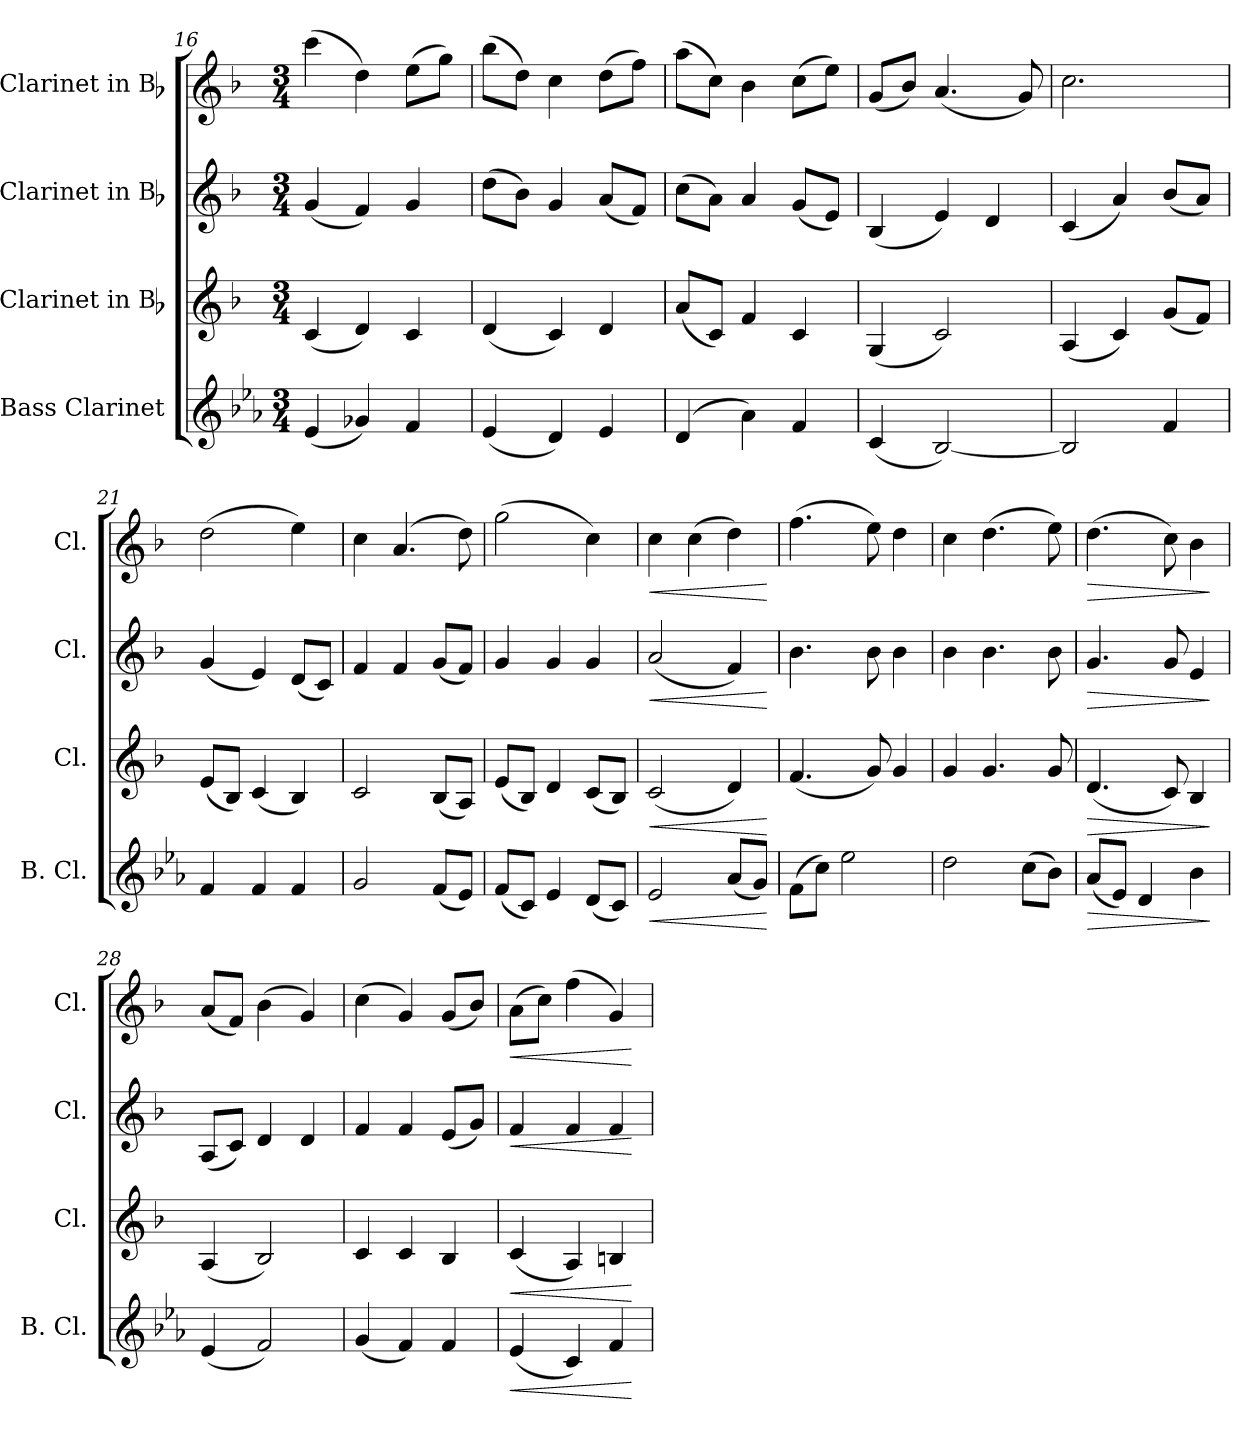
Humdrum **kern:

**kern	**dynam	**kern	**dynam	**kern	**dynam	**kern	**dynam
*part4	*part4	*part3	*part3	*part2	*part2	*part1	*part1
*staff4	*staff4	*staff3	*staff3	*staff2	*staff2	*staff1	*staff1
*I"Bass Clarinet	*	*I"Clarinet in Bb	*	*I"Clarinet in Bb	*	*I"Clarinet in Bb	*
*I'B. Cl.	*	*I'Cl.	*	*I'Cl.	*	*I'Cl.	*
*clefG2	*	*clefG2	*	*clefG2	*	*clefG2	*
*ITrd8c14	*	*ITrd1c2	*	*ITrd1c2	*	*ITrd1c2	*
*k[b-e-a-]	*	*k[b-e-a-]	*	*k[b-e-a-]	*	*k[b-e-a-]	*
*M3/4	*	*M3/4	*	*M3/4	*	*M3/4	*
=16	=16	=16	=16	=16	=16	=16	=16
(4E-/	.	(4B-/	.	(4f/	.	(4bb-\	.
4G-X/)	.	4c/)	.	4e-/)	.	4cc\)	.
4F/	.	4B-/	.	4f/	.	(8dd\L	.
.	.	.	.	.	.	8ff\J)	.
=17	=17	=17	=17	=17	=17	=17	=17
(4E-/	.	(4c/	.	(8cc\L	.	(8aa-\L	.
.	.	.	.	8a-\J)	.	8cc\J)	.
4D/)	.	4B-/)	.	4f/	.	4b-\	.
4E-/	.	4c/	.	(8g/L	.	(8cc\L	.
.	.	.	.	8e-/J)	.	8ee-\J)	.
=18	=18	=18	=18	=18	=18	=18	=18
(4D/	.	(8g/L	.	(8b-\L	.	(8gg\L	.
.	.	8B-/J)	.	8g\J)	.	8b-\J)	.
4A-\)	.	4e-/	.	4g/	.	4a-\	.
4F/	.	4B-/	.	(8f/L	.	(8b-\L	.
.	.	.	.	8d/J)	.	8dd\J)	.
=19	=19	=19	=19	=19	=19	=19	=19
(4C/	.	(4F/	.	(4A-/	.	(8f/L	.
.	.	.	.	.	.	8a-/J)	.
[2BB-/)	.	2B-/)	.	4d/)	.	(4.g/	.
.	.	.	.	4c/	.	.	.
.	.	.	.	.	.	8f/)	.
=20	=20	=20	=20	=20	=20	=20	=20
2BB-/]	.	(4G/	.	(4B-/	.	2.b-\	.
.	.	4B-/)	.	4g/)	.	.	.
4F/	.	(8f/L	.	(8a-/L	.	.	.
.	.	8e-/J)	.	8g/J)	.	.	.
!!LO:LB:g=z
=21	=21	=21	=21	=21	=21	=21	=21
4F/	.	(8d/L	.	(4f/	.	(2cc\	.
.	.	8A-/J)	.	.	.	.	.
4F/	.	(4B-/	.	4d/)	.	.	.
4F/	.	4A-/)	.	(8c/L	.	4dd\)	.
.	.	.	.	8B-/J)	.	.	.
=22	=22	=22	=22	=22	=22	=22	=22
2G/	.	2B-/	.	4e-/	.	4b-\	.
.	.	.	.	4e-/	.	(4.g/	.
(8F/L	.	(8A-/L	.	(8f/L	.	.	.
8E-/J)	.	8G/J)	.	8e-/J)	.	8cc\)	.
=23	=23	=23	=23	=23	=23	=23	=23
(8F/L	.	(8d/L	.	4f/	.	(2ff\	.
8C/J)	.	8A-/J)	.	.	.	.	.
4E-/	.	4c/	.	4f/	.	.	.
(8D/L	.	(8B-/L	.	4f/	.	4b-\)	.
8C/J)	.	8A-/J)	.	.	.	.	.
=24	=24	=24	=24	=24	=24	=24	=24
!	!LO:HP:b	!	!LO:HP:b	!	!LO:HP:b	!	!LO:HP:b
2E-/	<	(2B-/	<	(2g/	<	4b-\	<
.	.	.	.	.	.	(4b-\	.
(8A-/L	.	4c/)	.	4e-/)	.	4cc\)	.
8G/J)	.	.	.	.	.	.	.
.	[	.	[	.	[	.	[
=25	=25	=25	=25	=25	=25	=25	=25
(8F\L	.	(4.e-/	.	4.a-\	.	(4.ee-\	.
8c\J)	.	.	.	.	.	.	.
2e-\	.	.	.	.	.	.	.
.	.	8f/)	.	8a-\	.	8dd\)	.
.	.	4f/	.	4a-\	.	4cc\	.
=26	=26	=26	=26	=26	=26	=26	=26
2d\	.	4f/	.	4a-\	.	4b-\	.
.	.	4.f/	.	4.a-\	.	(4.cc\	.
(8c\L	.	.	.	.	.	.	.
8B-\J)	.	8f/	.	8a-\	.	8dd\)	.
=27	=27	=27	=27	=27	=27	=27	=27
!	!LO:HP:b	!	!LO:HP:b	!	!LO:HP:b	!	!LO:HP:b
(8A-/L	>	(4.c/	>	4.f/	>	(4.cc\	>
8E-/J)	.	.	.	.	.	.	.
4D/	.	.	.	.	.	.	.
.	.	8B-/)	.	8f/	.	8b-\)	.
4B-\	.	4A-/	.	4d/	.	4a-\	.
.	]	.	]	.	]	.	]
!!LO:LB:g=z
=28	=28	=28	=28	=28	=28	=28	=28
(4E-/	.	(4G/	.	(8G/L	.	(8g/L	.
.	.	.	.	8B-/J)	.	8e-/J)	.
2F/)	.	2A-/)	.	4c/	.	(4a-\	.
.	.	.	.	4c/	.	4f/)	.
=29	=29	=29	=29	=29	=29	=29	=29
(4G/	.	4B-/	.	4e-/	.	(4b-\	.
4F/)	.	4B-/	.	4e-/	.	4f/)	.
4F/	.	4A-/	.	(8d/L	.	(8f/L	.
.	.	.	.	8f/J)	.	8a-/J)	.
=30	=30	=30	=30	=30	=30	=30	=30
!	!LO:HP:b	!	!LO:HP:b	!	!LO:HP:b	!	!LO:HP:b
(4E-/	<	(4B-/	<	4e-/	<	(8g\L	<
.	.	.	.	.	.	8b-\J)	.
4C/)	.	4G/)	.	4e-/	.	(4ee-\	.
4F/	.	4An/	.	4e-/	.	4f/)	.
.	[	.	[	.	[	.	[
=	=	=	=	=	=	=	=
*-	*-	*-	*-	*-	*-	*-	*-
